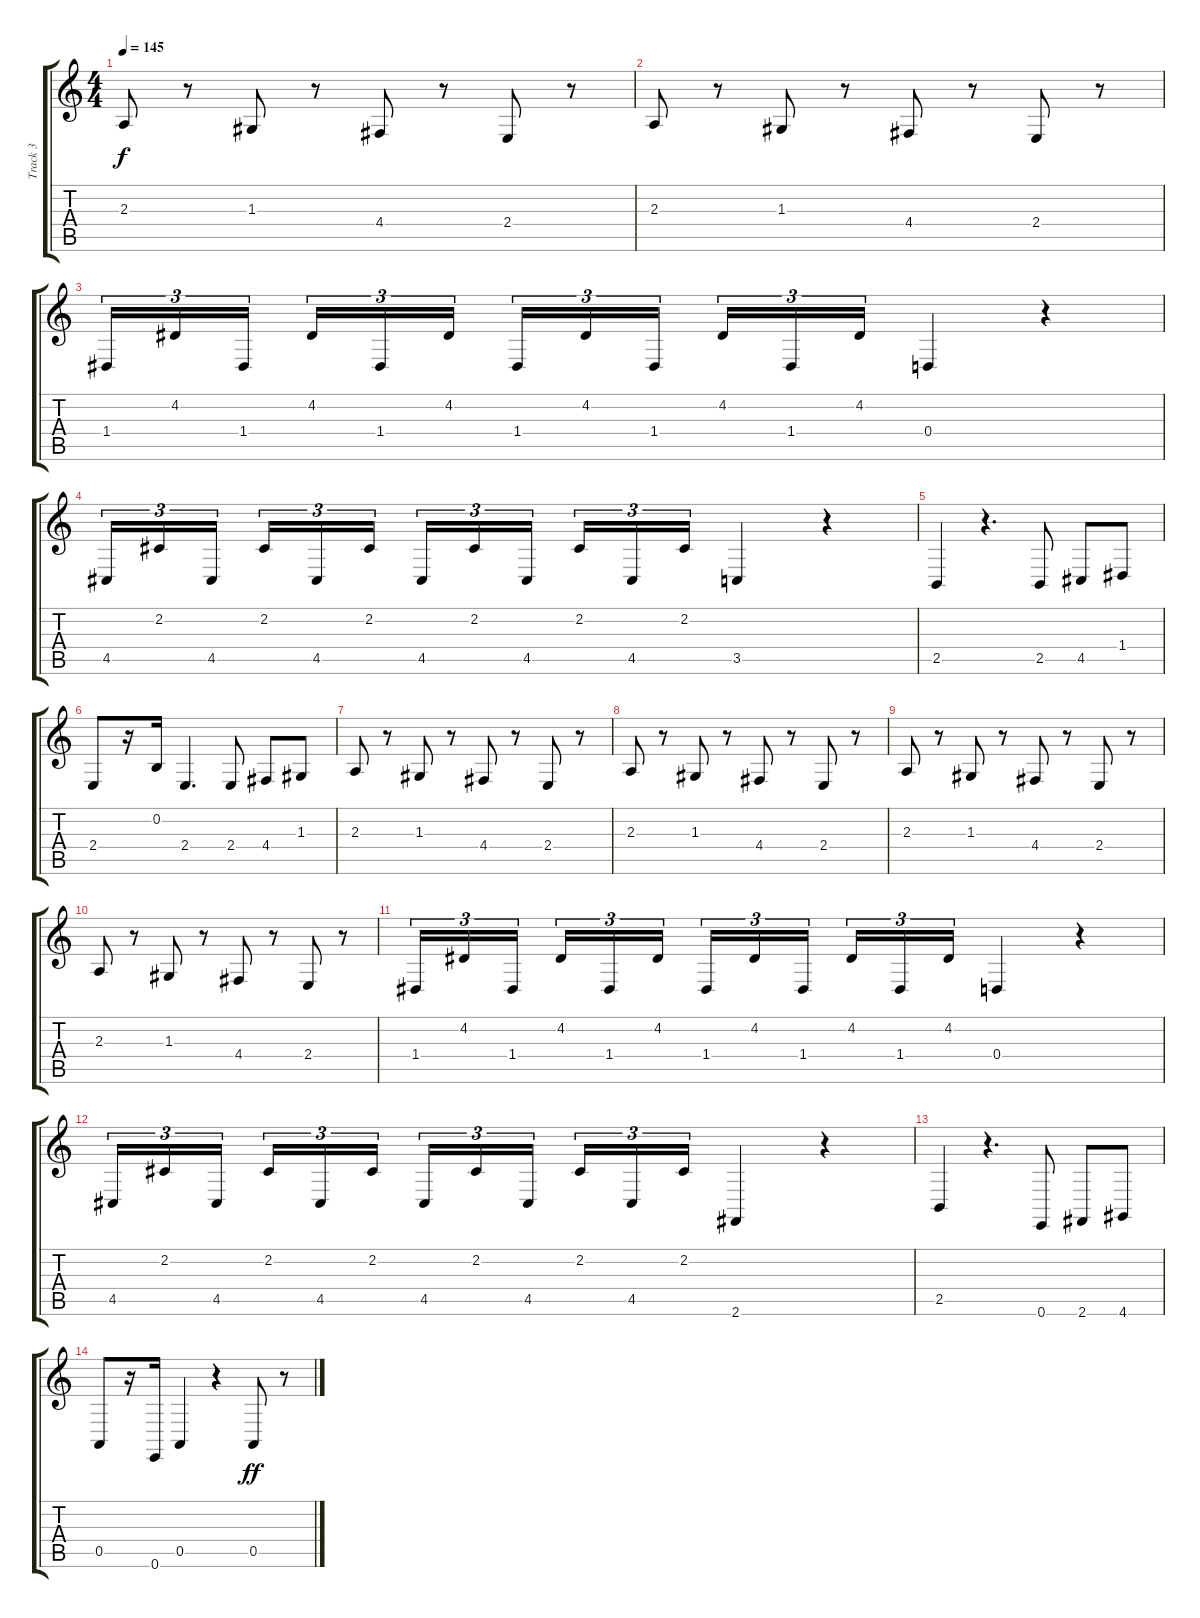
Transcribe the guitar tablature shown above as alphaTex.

\track ("Track 3" "Track 3") {instrument trombone}
\staff {score tabs}
\tuning (E4 B3 G3 D3 A2 E2) {hide}
\ts (4 4)
\tempo 145
\clef g2
\ks c
2.3.8{dy f} r.8 1.3.8 r.8 4.4.8 r.8 2.4.8 r.8 |
2.3.8 r.8 1.3.8 r.8 4.4.8 r.8 2.4.8 r.8 |
1.4.16{tu (3 2)} 4.2.16{tu (3 2)} 1.4.16{tu (3 2) beam splitsecondary} 4.2.16{tu (3 2)} 1.4.16{tu (3 2)} 4.2.16{tu (3 2)} 1.4.16{tu (3 2)} 4.2.16{tu (3 2)} 1.4.16{tu (3 2) beam splitsecondary} 4.2.16{tu (3 2)} 1.4.16{tu (3 2)} 4.2.16{tu (3 2)} 0.4.4 r.4 |
4.5.16{tu (3 2)} 2.2.16{tu (3 2)} 4.5.16{tu (3 2) beam splitsecondary} 2.2.16{tu (3 2)} 4.5.16{tu (3 2)} 2.2.16{tu (3 2)} 4.5.16{tu (3 2)} 2.2.16{tu (3 2)} 4.5.16{tu (3 2) beam splitsecondary} 2.2.16{tu (3 2)} 4.5.16{tu (3 2)} 2.2.16{tu (3 2)} 3.5.4 r.4 |
2.5.4 r.4{d} 2.5.8 4.5.8 1.4.8 |
2.4.8 r.16 0.2.16 2.4.4{d} 2.4.8 4.4.8 1.3.8 |
2.3.8 r.8 1.3.8 r.8 4.4.8 r.8 2.4.8 r.8 |
2.3.8 r.8 1.3.8 r.8 4.4.8 r.8 2.4.8 r.8 |
2.3.8 r.8 1.3.8 r.8 4.4.8 r.8 2.4.8 r.8 |
2.3.8 r.8 1.3.8 r.8 4.4.8 r.8 2.4.8 r.8 |
1.4.16{tu (3 2)} 4.2.16{tu (3 2)} 1.4.16{tu (3 2) beam splitsecondary} 4.2.16{tu (3 2)} 1.4.16{tu (3 2)} 4.2.16{tu (3 2)} 1.4.16{tu (3 2)} 4.2.16{tu (3 2)} 1.4.16{tu (3 2) beam splitsecondary} 4.2.16{tu (3 2)} 1.4.16{tu (3 2)} 4.2.16{tu (3 2)} 0.4.4 r.4 |
4.5.16{tu (3 2)} 2.2.16{tu (3 2)} 4.5.16{tu (3 2) beam splitsecondary} 2.2.16{tu (3 2)} 4.5.16{tu (3 2)} 2.2.16{tu (3 2)} 4.5.16{tu (3 2)} 2.2.16{tu (3 2)} 4.5.16{tu (3 2) beam splitsecondary} 2.2.16{tu (3 2)} 4.5.16{tu (3 2)} 2.2.16{tu (3 2)} 2.6.4 r.4 |
2.5.4 r.4{d} 0.6.8 2.6.8 4.6.8 |
0.5.8 r.16 0.6.16 0.5.4 r.4 0.5.8{dy ff} r.8
